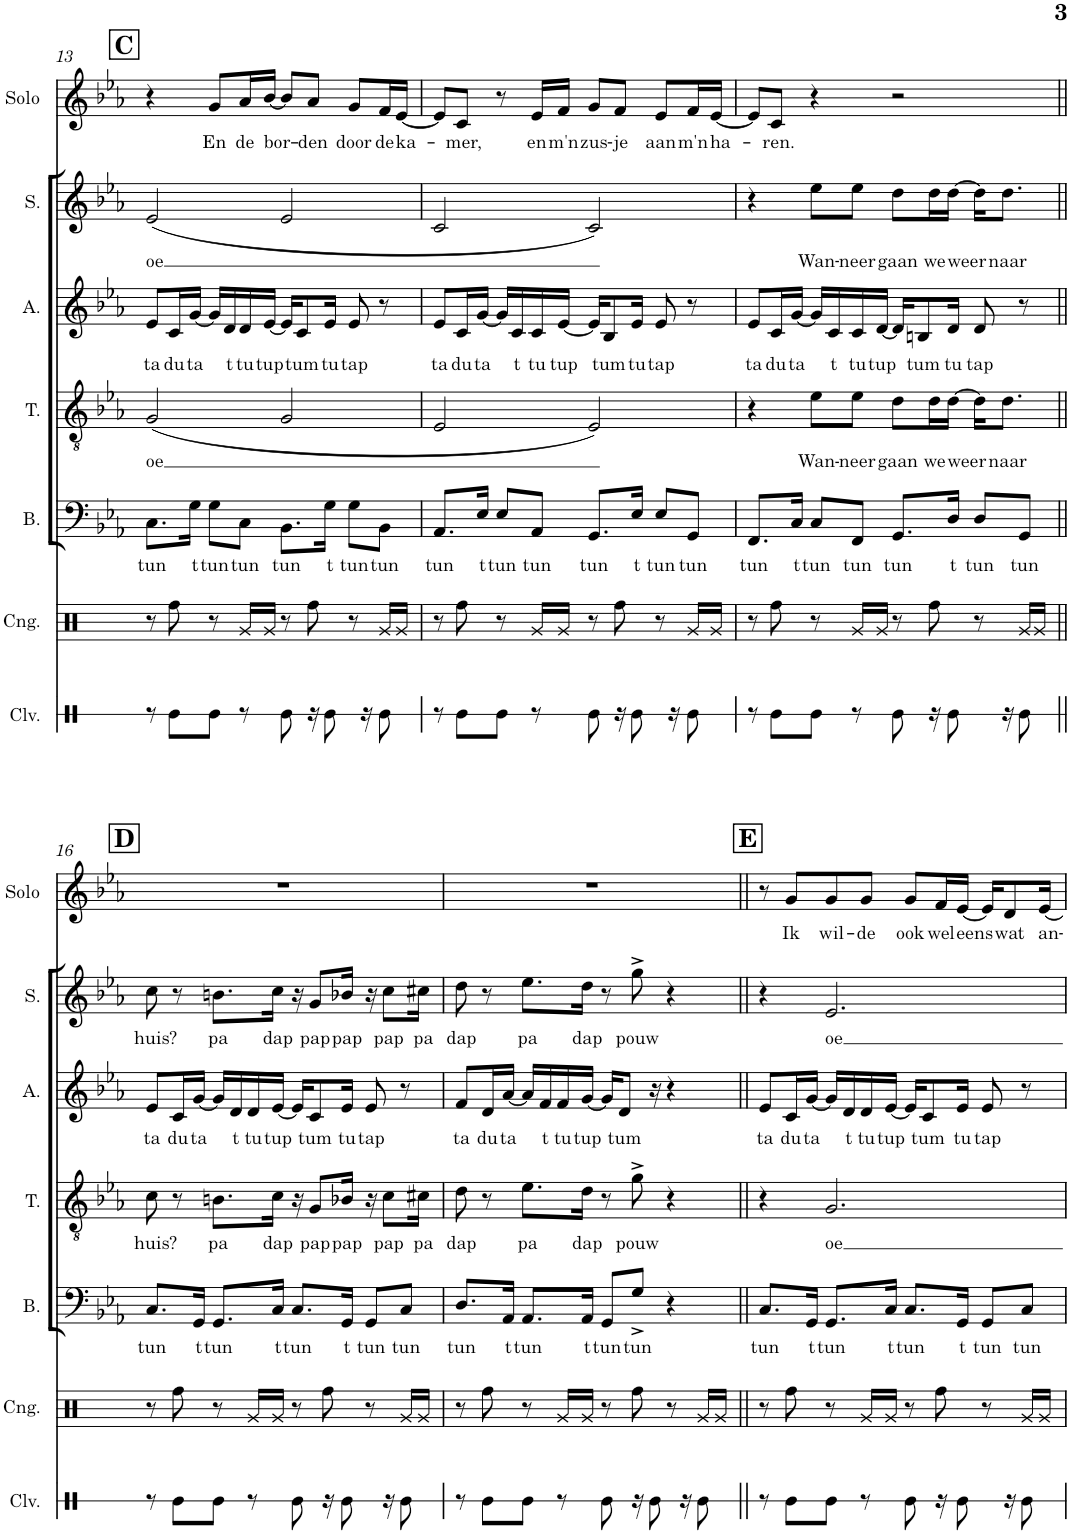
**kern	**kern	**kern	**text	**kern	**text	**kern	**text	**kern	**text	**kern	**text
*part7	*part6	*part5	*part5	*part4	*part4	*part3	*part3	*part2	*part2	*part1	*part1
*staff7	*staff6	*staff5	*staff5	*staff4	*staff4	*staff3	*staff3	*staff2	*staff2	*staff1	*staff1
*I"Claves	*I"Conga	*I"Bas	*	*I"Tenor	*	*I"Alt	*	*I"Sopraan	*	*I"Solo	*
*I'Clv.	*I'Cng.	*I'B.	*	*I'T.	*	*I'A.	*	*I'S.	*	*I'Solo	*
!!LO:PB:g=z
*clefX	*clefX	*clefF4	*	*clefGv2	*	*clefG2	*	*clefG2	*	*clefG2	*
*k[]	*k[]	*k[b-e-a-]	*	*k[b-e-a-]	*	*k[b-e-a-]	*	*k[b-e-a-]	*	*k[b-e-a-]	*
*M4/4	*M4/4	*M4/4	*	*M4/4	*	*M4/4	*	*M4/4	*	*M4/4	*
!!LO:REH:place=s1:a:B:cj:fs=14:t=C
=13	=13	=13	=13	=13	=13	=13	=13	=13	=13	=13	=13
!	!	!	!LO:LY:b	!	!LO:LY:b	!	!LO:LY:b	!	!LO:LY:b	!	!
8r	8r	8.C\L	tun	(2G/	oe	8e-/L	ta	(2e-/	oe	4r	.
!	!	!	!	!	!	!	!LO:LY:b	!	!	!	!
8Re\L	8Rff\	.	.	.	.	16c/L	du	.	.	.	.
!	!	!	!LO:LY:b	!	!	!	!LO:LY:b	!	!	!	!
.	.	16G\Jk	t	.	.	[16g/JJ	ta	.	.	.	.
!	!	!	!LO:LY:b	!	!	!	!	!	!	!	!LO:LY:b
8Re\J	8r	8G\L	tun	.	.	16g/LL]	.	.	.	8g/L	En
!	!	!	!	!	!	!	!LO:LY:b	!	!	!	!
.	.	.	.	.	.	16d/	t	.	.	.	.
!	!	!	!LO:LY:b	!	!	!	!LO:LY:b	!	!	!	!LO:LY:b
8r	16Rg/LL	8C\J	tun	.	.	16d/	tu	.	.	16a-/L	de
!	!	!	!	!	!	!	!LO:LY:b	!	!	!	!LO:LY:b
.	16Rg/JJ	.	.	.	.	[16e-/JJ	tup	.	.	[16b-/JJ	bor-
!	!	!	!LO:LY:b	!	!	!	!	!	!	!	!
8Re\	8r	8.BB-\L	tun	2G/	.	16e-/KL]	.	2e-/	.	8b-/L]	.
!	!	!	!	!	!	!	!LO:LY:b	!	!	!	!
.	.	.	.	.	.	8c/	tum	.	.	.	.
!	!	!	!	!	!	!	!	!	!	!	!LO:LY:b
16r	8Rff\	.	.	.	.	.	.	.	.	8a-/J	-den
!	!	!	!LO:LY:b	!	!	!	!LO:LY:b	!	!	!	!
8Re\	.	16G\Jk	t	.	.	16e-/Jk	tu	.	.	.	.
!	!	!	!LO:LY:b	!	!	!	!LO:LY:b	!	!	!	!LO:LY:b
.	8r	8G\L	tun	.	.	8e-/	tap	.	.	8g/L	door
16r	.	.	.	.	.	.	.	.	.	.	.
!	!	!	!LO:LY:b	!	!	!	!	!	!	!	!LO:LY:b
8Re\	16Rg/LL	8BB-\J	tun	.	.	8r	.	.	.	16f/L	de
!	!	!	!	!	!	!	!	!	!	!	!LO:LY:b
.	16Rg/JJ	.	.	.	.	.	.	.	.	[16e-/JJ	ka-
=14	=14	=14	=14	=14	=14	=14	=14	=14	=14	=14	=14
!	!	!	!LO:LY:b	!	!	!	!LO:LY:b	!	!	!	!
8r	8r	8.AA-/L	tun	2E-/	.	8e-/L	ta	2c/	.	8e-/L]	.
!	!	!	!	!	!	!	!LO:LY:b	!	!	!	!LO:LY:b
8Re\L	8Rff\	.	.	.	.	16c/L	du	.	.	8c/J	-mer,
!	!	!	!LO:LY:b	!	!	!	!LO:LY:b	!	!	!	!
.	.	16E-/Jk	t	.	.	[16g/JJ	ta	.	.	.	.
!	!	!	!LO:LY:b	!	!	!	!	!	!	!	!
8Re\J	8r	8E-/L	tun	.	.	16g/LL]	.	.	.	8r	.
!	!	!	!	!	!	!	!LO:LY:b	!	!	!	!
.	.	.	.	.	.	16c/	t	.	.	.	.
!	!	!	!LO:LY:b	!	!	!	!LO:LY:b	!	!	!	!LO:LY:b
8r	16Rg/LL	8AA-/J	tun	.	.	16c/	tu	.	.	16e-/LL	en
!	!	!	!	!	!	!	!LO:LY:b	!	!	!	!LO:LY:b
.	16Rg/JJ	.	.	.	.	[16e-/JJ	tup	.	.	16f/JJ	m'n
!	!	!	!LO:LY:b	!	!	!	!	!	!	!	!LO:LY:b
8Re\	8r	8.GG/L	tun	2E-/)	.	16e-/KL]	.	2c/)	.	8g/L	zus-
!	!	!	!	!	!	!	!LO:LY:b	!	!	!	!
.	.	.	.	.	.	8B-/	tum	.	.	.	.
!	!	!	!	!	!	!	!	!	!	!	!LO:LY:b
16r	8Rff\	.	.	.	.	.	.	.	.	8f/J	-je
!	!	!	!LO:LY:b	!	!	!	!LO:LY:b	!	!	!	!
8Re\	.	16E-/Jk	t	.	.	16e-/Jk	tu	.	.	.	.
!	!	!	!LO:LY:b	!	!	!	!LO:LY:b	!	!	!	!LO:LY:b
.	8r	8E-/L	tun	.	.	8e-/	tap	.	.	8e-/L	aan
16r	.	.	.	.	.	.	.	.	.	.	.
!	!	!	!LO:LY:b	!	!	!	!	!	!	!	!LO:LY:b
8Re\	16Rg/LL	8GG/J	tun	.	.	8r	.	.	.	16f/L	m'n
!	!	!	!	!	!	!	!	!	!	!	!LO:LY:b
.	16Rg/JJ	.	.	.	.	.	.	.	.	[16e-/JJ	ha-
=15	=15	=15	=15	=15	=15	=15	=15	=15	=15	=15	=15
!	!	!	!LO:LY:b	!	!	!	!LO:LY:b	!	!	!	!
8r	8r	8.FF/L	tun	4r	.	8e-/L	ta	4r	.	8e-/L]	.
!	!	!	!	!	!	!	!LO:LY:b	!	!	!	!LO:LY:b
8Re\L	8Rff\	.	.	.	.	16c/L	du	.	.	8c/J	-ren.
!	!	!	!LO:LY:b	!	!	!	!LO:LY:b	!	!	!	!
.	.	16C/Jk	t	.	.	[16g/JJ	ta	.	.	.	.
!	!	!	!LO:LY:b	!	!LO:LY:b	!	!	!	!LO:LY:b	!	!
8Re\J	8r	8C/L	tun	8e-\L	Wan-	16g/LL]	.	8ee-\L	Wan-	4r	.
!	!	!	!	!	!	!	!LO:LY:b	!	!	!	!
.	.	.	.	.	.	16c/	t	.	.	.	.
!	!	!	!LO:LY:b	!	!LO:LY:b	!	!LO:LY:b	!	!LO:LY:b	!	!
8r	16Rg/LL	8FF/J	tun	8e-\J	-neer	16c/	tu	8ee-\J	-neer	.	.
!	!	!	!	!	!	!	!LO:LY:b	!	!	!	!
.	16Rg/JJ	.	.	.	.	[16d/JJ	tup	.	.	.	.
!	!	!	!LO:LY:b	!	!LO:LY:b	!	!	!	!LO:LY:b	!	!
8Re\	8r	8.GG/L	tun	8d\L	gaan	16d/KL]	.	8dd\L	gaan	2r	.
!	!	!	!	!	!	!	!LO:LY:b	!	!	!	!
.	.	.	.	.	.	8Bn/	tum	.	.	.	.
!	!	!	!	!	!LO:LY:b	!	!	!	!LO:LY:b	!	!
16r	8Rff\	.	.	16d\L	we	.	.	16dd\L	we	.	.
!	!	!	!LO:LY:b	!	!LO:LY:b	!	!LO:LY:b	!	!LO:LY:b	!	!
8Re\	.	16D/Jk	t	[16d\JJ	weer	16d/Jk	tu	[16dd\JJ	weer	.	.
!	!	!	!LO:LY:b	!	!	!	!LO:LY:b	!	!	!	!
.	8r	8D/L	tun	16d\KL]	.	8d/	tap	16dd\KL]	.	.	.
!	!	!	!	!	!LO:LY:b	!	!	!	!LO:LY:b	!	!
16r	.	.	.	8.d\J	naar	.	.	8.dd\J	naar	.	.
!	!	!	!LO:LY:b	!	!	!	!	!	!	!	!
8Re\	16Rg/LL	8GG/J	tun	.	.	8r	.	.	.	.	.
.	16Rg/JJ	.	.	.	.	.	.	.	.	.	.
!!LO:LB:g=z
!!LO:REH:place=s1:a:B:cj:fs=14:t=D
=16||	=16||	=16||	=16||	=16||	=16||	=16||	=16||	=16||	=16||	=16||	=16||
!	!	!	!LO:LY:b	!	!LO:LY:b	!	!LO:LY:b	!	!LO:LY:b	!	!
8r	8r	8.C/L	tun	8c\	huis?	8e-/L	ta	8cc\	huis?	1r	.
!	!	!	!	!	!	!	!LO:LY:b	!	!	!	!
8Re\L	8Rff\	.	.	8r	.	16c/L	du	8r	.	.	.
!	!	!	!LO:LY:b	!	!	!	!LO:LY:b	!	!	!	!
.	.	16GG/Jk	t	.	.	[16g/JJ	ta	.	.	.	.
!	!	!	!LO:LY:b	!	!LO:LY:b	!	!	!	!LO:LY:b	!	!
8Re\J	8r	8.GG/L	tun	8.Bn\L	pa	16g/LL]	.	8.bn\L	pa	.	.
!	!	!	!	!	!	!	!LO:LY:b	!	!	!	!
.	.	.	.	.	.	16d/	t	.	.	.	.
!	!	!	!	!	!	!	!LO:LY:b	!	!	!	!
8r	16Rg/LL	.	.	.	.	16d/	tu	.	.	.	.
!	!	!	!LO:LY:b	!	!LO:LY:b	!	!LO:LY:b	!	!LO:LY:b	!	!
.	16Rg/JJ	16C/Jk	t	16c\Jk	dap	[16e-/JJ	tup	16cc\Jk	dap	.	.
!	!	!	!LO:LY:b	!	!	!	!	!	!	!	!
8Re\	8r	8.C/L	tun	16r	.	16e-/KL]	.	16r	.	.	.
!	!	!	!	!	!LO:LY:b	!	!LO:LY:b	!	!LO:LY:b	!	!
.	.	.	.	8G/L	pap	8c/	tum	8g/L	pap	.	.
16r	8Rff\	.	.	.	.	.	.	.	.	.	.
!	!	!	!LO:LY:b	!	!LO:LY:b	!	!LO:LY:b	!	!LO:LY:b	!	!
8Re\	.	16GG/Jk	t	16B-X/Jk	pap	16e-/Jk	tu	16b-X/Jk	pap	.	.
!	!	!	!LO:LY:b	!	!	!	!LO:LY:b	!	!	!	!
.	8r	8GG/L	tun	16r	.	8e-/	tap	16r	.	.	.
!	!	!	!	!	!LO:LY:b	!	!	!	!LO:LY:b	!	!
16r	.	.	.	8c\L	pap	.	.	8cc\L	pap	.	.
!	!	!	!LO:LY:b	!	!	!	!	!	!	!	!
8Re\	16Rg/LL	8C/J	tun	.	.	8r	.	.	.	.	.
!	!	!	!	!	!LO:LY:b	!	!	!	!LO:LY:b	!	!
.	16Rg/JJ	.	.	16c#X\Jk	pa	.	.	16cc#X\Jk	pa	.	.
=17	=17	=17	=17	=17	=17	=17	=17	=17	=17	=17	=17
!	!	!	!LO:LY:b	!	!LO:LY:b	!	!LO:LY:b	!	!LO:LY:b	!	!
8r	8r	8.D/L	tun	8d\	dap	8f/L	ta	8dd\	dap	1r	.
!	!	!	!	!	!	!	!LO:LY:b	!	!	!	!
8Re\L	8Rff\	.	.	8r	.	16d/L	du	8r	.	.	.
!	!	!	!LO:LY:b	!	!	!	!LO:LY:b	!	!	!	!
.	.	16AA-/Jk	t	.	.	[16a-/JJ	ta	.	.	.	.
!	!	!	!LO:LY:b	!	!LO:LY:b	!	!	!	!LO:LY:b	!	!
8Re\J	8r	8.AA-/L	tun	8.e-\L	pa	16a-/LL]	.	8.ee-\L	pa	.	.
!	!	!	!	!	!	!	!LO:LY:b	!	!	!	!
.	.	.	.	.	.	16f/	t	.	.	.	.
!	!	!	!	!	!	!	!LO:LY:b	!	!	!	!
8r	16Rg/LL	.	.	.	.	16f/	tu	.	.	.	.
!	!	!	!LO:LY:b	!	!LO:LY:b	!	!LO:LY:b	!	!LO:LY:b	!	!
.	16Rg/JJ	16AA-/Jk	t	16d\Jk	dap	[16g/JJ	tup	16dd\Jk	dap	.	.
!	!	!	!LO:LY:b	!	!	!	!	!	!	!	!
8Re\	8r	8GG/L	tun	8r	.	16g/KL]	.	8r	.	.	.
!	!	!	!	!	!	!	!LO:LY:b	!	!	!	!
.	.	.	.	.	.	8d/J	tum	.	.	.	.
!	!	!	!LO:LY:b	!	!LO:LY:b	!	!	!	!LO:LY:b	!	!
16r	8Rff\	8G^/J	tun	8g^\	pouw	.	.	8gg^\	pouw	.	.
8Re\	.	.	.	.	.	16r	.	.	.	.	.
.	8r	4r	.	4r	.	4r	.	4r	.	.	.
16r	.	.	.	.	.	.	.	.	.	.	.
8Re\	16Rg/LL	.	.	.	.	.	.	.	.	.	.
.	16Rg/JJ	.	.	.	.	.	.	.	.	.	.
!!LO:REH:place=s1:a:B:cj:fs=14:t=E
=18||	=18||	=18||	=18||	=18||	=18||	=18||	=18||	=18||	=18||	=18||	=18||
!	!	!	!LO:LY:b	!	!	!	!LO:LY:b	!	!	!	!
8r	8r	8.C/L	tun	4r	.	8e-/L	ta	4r	.	8r	.
!	!	!	!	!	!	!	!LO:LY:b	!	!	!	!LO:LY:b
8Re\L	8Rff\	.	.	.	.	16c/L	du	.	.	8g/L	Ik
!	!	!	!LO:LY:b	!	!	!	!LO:LY:b	!	!	!	!
.	.	16GG/Jk	t	.	.	[16g/JJ	ta	.	.	.	.
!	!	!	!LO:LY:b	!	!LO:LY:b	!	!	!	!LO:LY:b	!	!LO:LY:b
8Re\J	8r	8.GG/L	tun	2.G/	oe	16g/LL]	.	2.e-/	oe	8g/	wil-
!	!	!	!	!	!	!	!LO:LY:b	!	!	!	!
.	.	.	.	.	.	16d/	t	.	.	.	.
!	!	!	!	!	!	!	!LO:LY:b	!	!	!	!LO:LY:b
8r	16Rg/LL	.	.	.	.	16d/	tu	.	.	8g/J	-de
!	!	!	!LO:LY:b	!	!	!	!LO:LY:b	!	!	!	!
.	16Rg/JJ	16C/Jk	t	.	.	[16e-/JJ	tup	.	.	.	.
!	!	!	!LO:LY:b	!	!	!	!	!	!	!	!LO:LY:b
8Re\	8r	8.C/L	tun	.	.	16e-/KL]	.	.	.	8g/L	ook
!	!	!	!	!	!	!	!LO:LY:b	!	!	!	!
.	.	.	.	.	.	8c/	tum	.	.	.	.
!	!	!	!	!	!	!	!	!	!	!	!LO:LY:b
16r	8Rff\	.	.	.	.	.	.	.	.	16f/L	wel
!	!	!	!LO:LY:b	!	!	!	!LO:LY:b	!	!	!	!LO:LY:b
8Re\	.	16GG/Jk	t	.	.	16e-/Jk	tu	.	.	[16e-/JJ	eens
!	!	!	!LO:LY:b	!	!	!	!LO:LY:b	!	!	!	!
.	8r	8GG/L	tun	.	.	8e-/	tap	.	.	16e-/KL]	.
!	!	!	!	!	!	!	!	!	!	!	!LO:LY:b
16r	.	.	.	.	.	.	.	.	.	8d/	wat
!	!	!	!LO:LY:b	!	!	!	!	!	!	!	!
8Re\	16Rg/LL	8C/J	tun	.	.	8r	.	.	.	.	.
!	!	!	!	!	!	!	!	!	!	!	!LO:LY:b
.	16Rg/JJ	.	.	.	.	.	.	.	.	[16e-/Jk	an-
=	=	=	=	=	=	=	=	=	=	=	=
*-	*-	*-	*-	*-	*-	*-	*-	*-	*-	*-	*-
